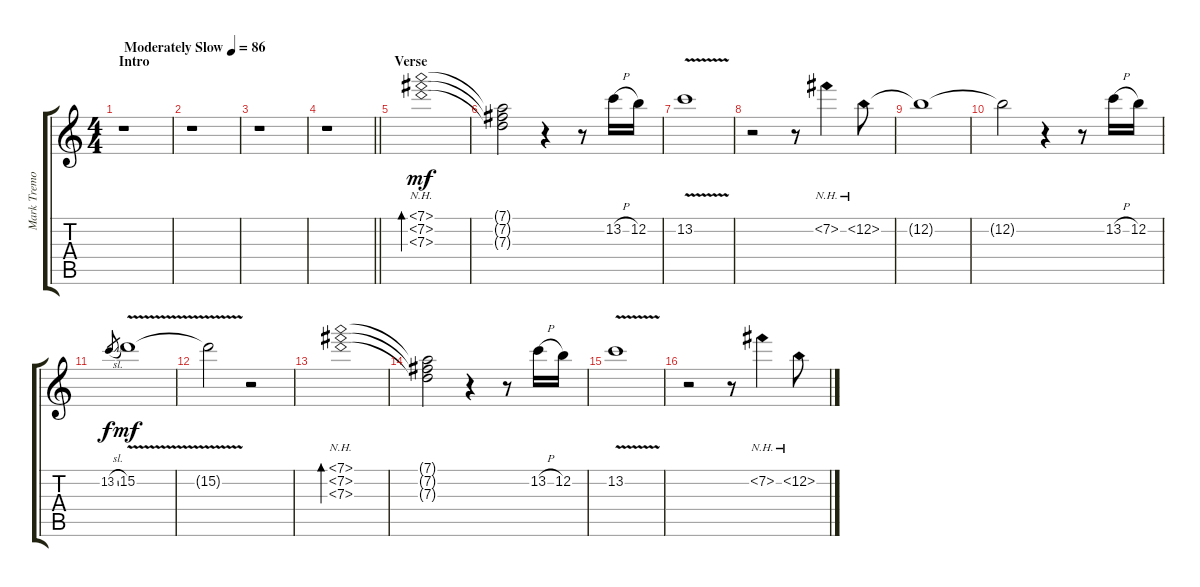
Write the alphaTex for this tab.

\track ("Mark Tremonti" "Mark Tremo") {instrument electricguitarclean}
\staff {score tabs}
\tuning (D4 B3 G3 D3 G2 D2) {hide}
\ts (4 4)
\section ("" "Intro")
\tempo (86 "Moderately Slow")
\clef g2
\ks c
r.1{dy mf instrument electricguitarclean} |
r.1 |
r.1 |
\barLineRight lightlight
r.1 |
\section ("" "Verse")
(7.1{nh} 7.2{nh} 7.3{nh}).1{bd 60} |
(7.1{t} 7.2{t} 7.3{t}).2 r.4 r.8 13.2{h}.16 12.2.16 |
13.2{v}.1 |
r.2 r.8 7.2{nh}.4 12.2{nh}.8 |
12.2{t}.1 |
12.2{t}.2 r.4 r.8 13.2{h}.16 12.2.16 |
13.2{sl}.8{gr dy f} 15.2{v}.1{dy mf} |
15.2{t}.2 r.2 |
(7.1{nh} 7.2{nh} 7.3{nh}).1{bd 60} |
(7.1{t} 7.2{t} 7.3{t}).2 r.4 r.8 13.2{h}.16 12.2.16 |
13.2{v}.1 |
r.2 r.8 7.2{nh}.4 12.2{nh}.8
